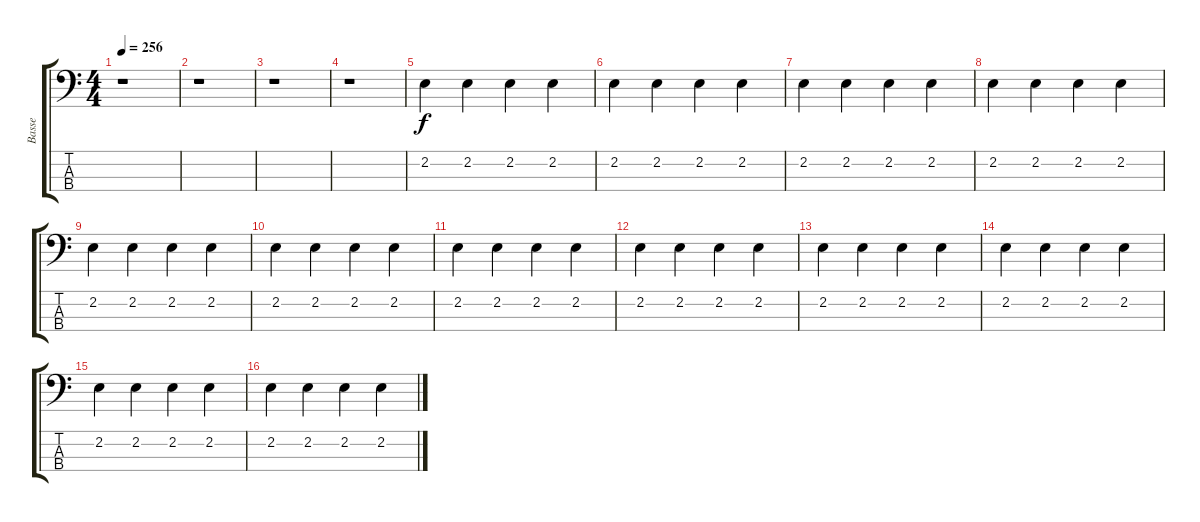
\track ("Basse" "Basse") {instrument electricbassfinger}
\staff {score tabs}
\tuning (G2 D2 A1 E1) {hide}
\ts (4 4)
\tempo 256
\clef f4
\ks c
r.1{dy f instrument electricbassfinger} |
r.1 |
r.1 |
r.1 |
2.2.4 2.2.4 2.2.4 2.2.4 |
2.2.4 2.2.4 2.2.4 2.2.4 |
2.2.4 2.2.4 2.2.4 2.2.4 |
2.2.4 2.2.4 2.2.4 2.2.4 |
2.2.4 2.2.4 2.2.4 2.2.4 |
2.2.4 2.2.4 2.2.4 2.2.4 |
2.2.4 2.2.4 2.2.4 2.2.4 |
2.2.4 2.2.4 2.2.4 2.2.4 |
2.2.4 2.2.4 2.2.4 2.2.4 |
2.2.4 2.2.4 2.2.4 2.2.4 |
2.2.4 2.2.4 2.2.4 2.2.4 |
2.2.4 2.2.4 2.2.4 2.2.4
